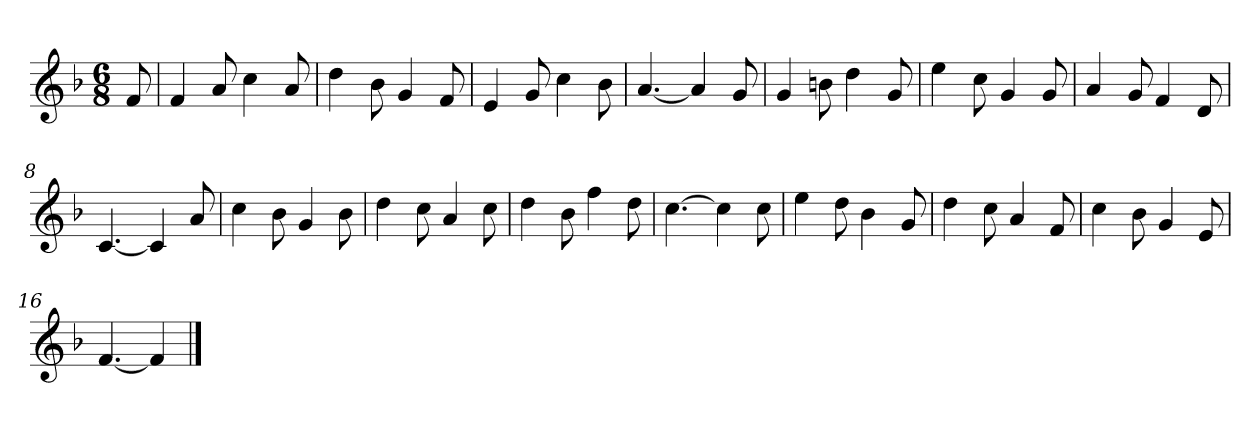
**kern
*part1
*staff1
*k[b-]
*M6/8
*MM120
=
8f
=1
4f
8a
4cc
8a
=2
4dd
8b-
4g
8f
=3
4e
8g
4cc
8b-
=4
[4.a
4a]
8g
=5
4g
8bn
4dd
8g
=6
4ee
8cc
4g
8g
=7
4a
8g
4f
8d
=8
[4.c
4c]
8a
=9
4cc
8b-
4g
8b-
=10
4dd
8cc
4a
8cc
=11
4dd
8b-
4ff
8dd
=12
[4.cc
4cc]
8cc
=13
4ee
8dd
4b-
8g
=14
4dd
8cc
4a
8f
=15
4cc
8b-
4g
8e
=16
[4.f
4f]
==
*-
